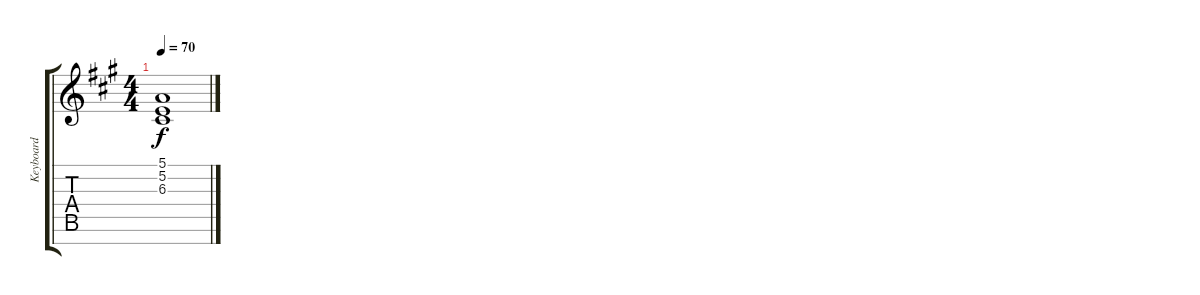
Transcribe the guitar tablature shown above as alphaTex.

\track ("Keyboard" "Keyboard") {instrument reedorgan}
\staff {score tabs}
\tuning (E4 B3 G3 D3 A2 E2 B1) {hide}
\ts (4 4)
\tempo 70
\clef g2
\ks a
(5.1{t} 5.2{t} 6.3{t}).1{dy f}
